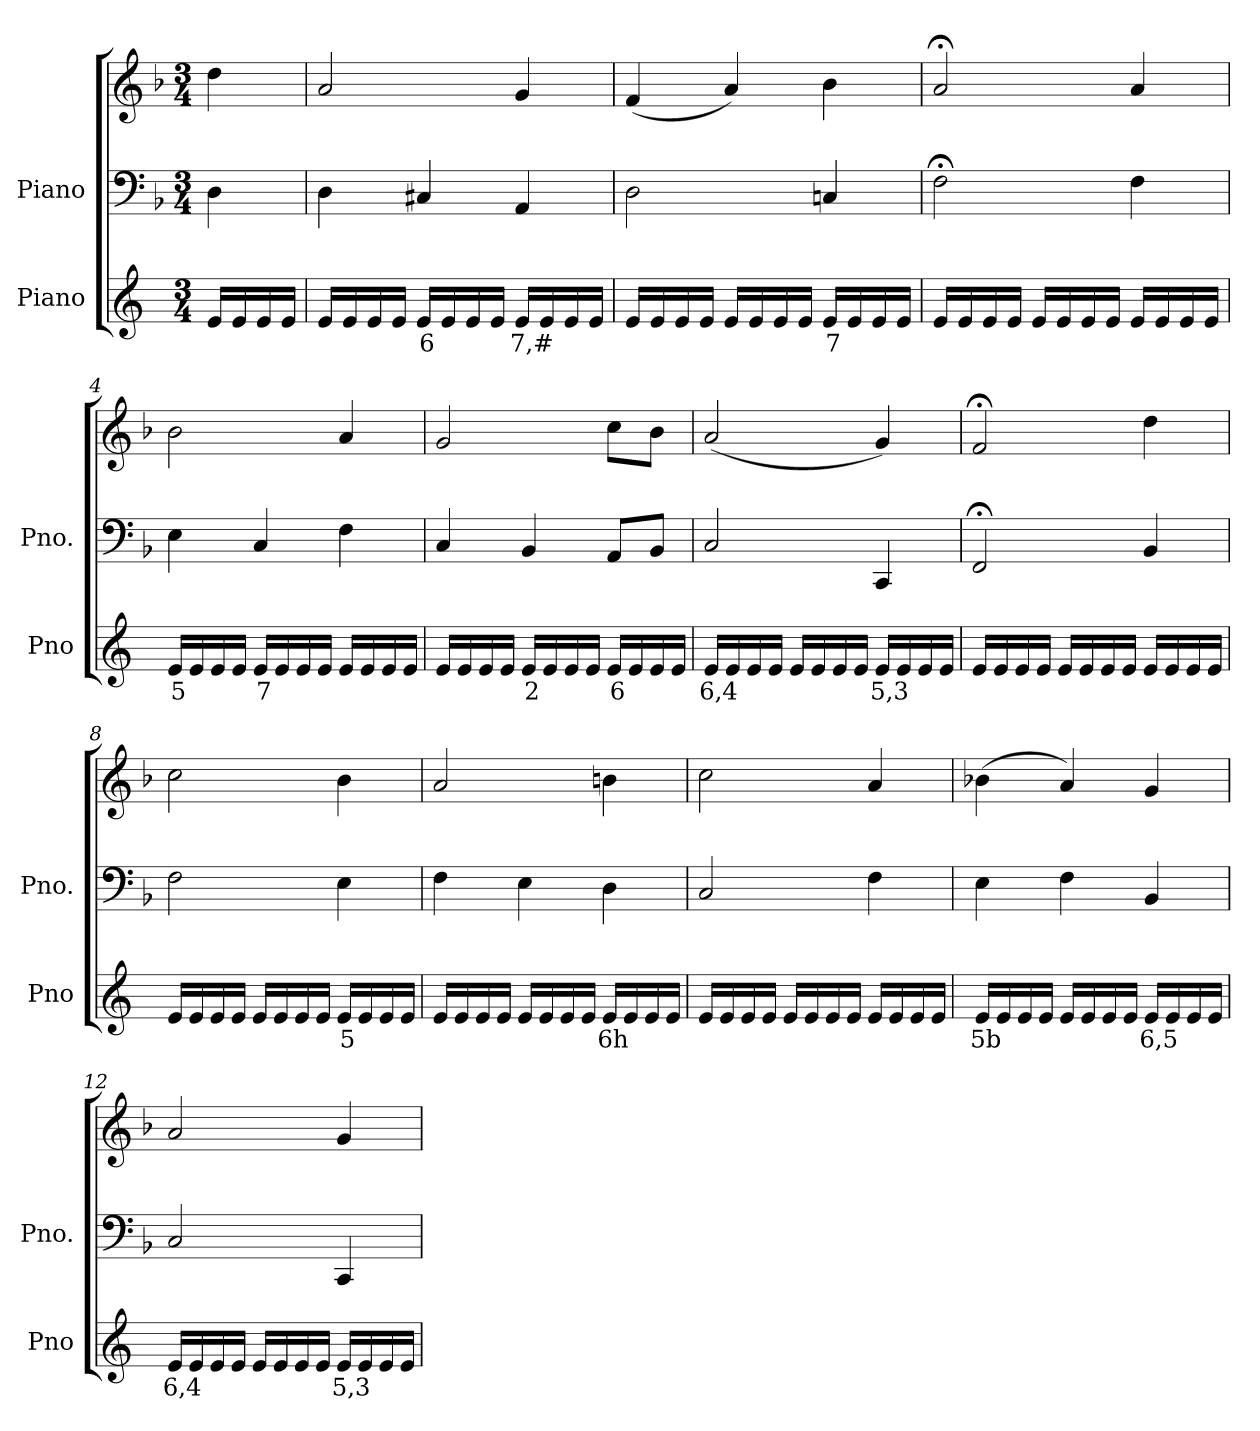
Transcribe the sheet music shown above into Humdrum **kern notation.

**kern	**text	**kern	**kern
*part2	*part2	*part1	*part1
*staff3	*staff3	*staff2	*staff1
*I"Piano	*	*I"Piano	*
*I'Pno	*	*I'Pno.	*
*clefG2	*	*clefF4	*clefG2
*k[]	*	*k[b-]	*k[b-]
*M3/4	*	*M3/4	*M3/4
=	=	=	=
16e/LL	.	4D\	4dd\
16e/	.	.	.
16e/	.	.	.
16e/JJ	.	.	.
=1	=1	=1	=1
16e/LL	.	4D\	2a/
16e/	.	.	.
16e/	.	.	.
16e/JJ	.	.	.
!	!LO:LY:b	!	!
16e/LL	6	4C#X/	.
16e/	.	.	.
16e/	.	.	.
16e/JJ	.	.	.
!	!LO:LY:b	!	!
16e/LL	7,#	4AA/	4g/
16e/	.	.	.
16e/	.	.	.
16e/JJ	.	.	.
=2	=2	=2	=2
16e/LL	.	2D\	(<4f/
16e/	.	.	.
16e/	.	.	.
16e/JJ	.	.	.
16e/LL	.	.	4a/)
16e/	.	.	.
16e/	.	.	.
16e/JJ	.	.	.
!	!LO:LY:b	!	!
16e/LL	7	4Cn/	4b-\
16e/	.	.	.
16e/	.	.	.
16e/JJ	.	.	.
=3	=3	=3	=3
16e/LL	.	2F;<\	2a;</
16e/	.	.	.
16e/	.	.	.
16e/JJ	.	.	.
16e/LL	.	.	.
16e/	.	.	.
16e/	.	.	.
16e/JJ	.	.	.
16e/LL	.	4F\	4a/
16e/	.	.	.
16e/	.	.	.
16e/JJ	.	.	.
=4	=4	=4	=4
!	!LO:LY:b	!	!
16e/LL	5	4E\	2b-\
16e/	.	.	.
16e/	.	.	.
16e/JJ	.	.	.
!	!LO:LY:b	!	!
16e/LL	7	4C/	.
16e/	.	.	.
16e/	.	.	.
16e/JJ	.	.	.
16e/LL	.	4F\	4a/
16e/	.	.	.
16e/	.	.	.
16e/JJ	.	.	.
=5	=5	=5	=5
16e/LL	.	4C/	2g/
16e/	.	.	.
16e/	.	.	.
16e/JJ	.	.	.
!	!LO:LY:b	!	!
16e/LL	2	4BB-/	.
16e/	.	.	.
16e/	.	.	.
16e/JJ	.	.	.
!	!LO:LY:b	!	!
16e/LL	6	8AA/L	8cc\L
16e/	.	.	.
16e/	.	8BB-/J	8b-\J
16e/JJ	.	.	.
=6	=6	=6	=6
!	!LO:LY:b	!	!
16e/LL	6,4	2C/	(<2a/
16e/	.	.	.
16e/	.	.	.
16e/JJ	.	.	.
16e/LL	.	.	.
16e/	.	.	.
16e/	.	.	.
16e/JJ	.	.	.
!	!LO:LY:b	!	!
16e/LL	5,3	4CC/	4g/)
16e/	.	.	.
16e/	.	.	.
16e/JJ	.	.	.
=7	=7	=7	=7
16e/LL	.	2FF;</	2f;</
16e/	.	.	.
16e/	.	.	.
16e/JJ	.	.	.
16e/LL	.	.	.
16e/	.	.	.
16e/	.	.	.
16e/JJ	.	.	.
16e/LL	.	4BB-/	4dd\
16e/	.	.	.
16e/	.	.	.
16e/JJ	.	.	.
=8	=8	=8	=8
16e/LL	.	2F\	2cc\
16e/	.	.	.
16e/	.	.	.
16e/JJ	.	.	.
16e/LL	.	.	.
16e/	.	.	.
16e/	.	.	.
16e/JJ	.	.	.
!	!LO:LY:b	!	!
16e/LL	5	4E\	4b-\
16e/	.	.	.
16e/	.	.	.
16e/JJ	.	.	.
=9	=9	=9	=9
16e/LL	.	4F\	2a/
16e/	.	.	.
16e/	.	.	.
16e/JJ	.	.	.
!	!LO:LY:b	!	!
16e/LL	_	4E\	.
16e/	.	.	.
16e/	.	.	.
16e/JJ	.	.	.
!	!LO:LY:b	!	!
16e/LL	6h	4D\	4bn\
16e/	.	.	.
16e/	.	.	.
16e/JJ	.	.	.
=10	=10	=10	=10
16e/LL	.	2C/	2cc\
16e/	.	.	.
16e/	.	.	.
16e/JJ	.	.	.
16e/LL	.	.	.
16e/	.	.	.
16e/	.	.	.
16e/JJ	.	.	.
16e/LL	.	4F\	4a/
16e/	.	.	.
16e/	.	.	.
16e/JJ	.	.	.
=11	=11	=11	=11
!	!LO:LY:b	!	!
16e/LL	5b	4E\	(>4b-X\
16e/	.	.	.
16e/	.	.	.
16e/JJ	.	.	.
16e/LL	.	4F\	4a/)
16e/	.	.	.
16e/	.	.	.
16e/JJ	.	.	.
!	!LO:LY:b	!	!
16e/LL	6,5	4BB-/	4g/
16e/	.	.	.
16e/	.	.	.
16e/JJ	.	.	.
=12	=12	=12	=12
!	!LO:LY:b	!	!
16e/LL	6,4	2C/	2a/
16e/	.	.	.
16e/	.	.	.
16e/JJ	.	.	.
16e/LL	.	.	.
16e/	.	.	.
16e/	.	.	.
16e/JJ	.	.	.
!	!LO:LY:b	!	!
16e/LL	5,3	4CC/	4g/
16e/	.	.	.
16e/	.	.	.
16e/JJ	.	.	.
=	=	=	=
*-	*-	*-	*-
